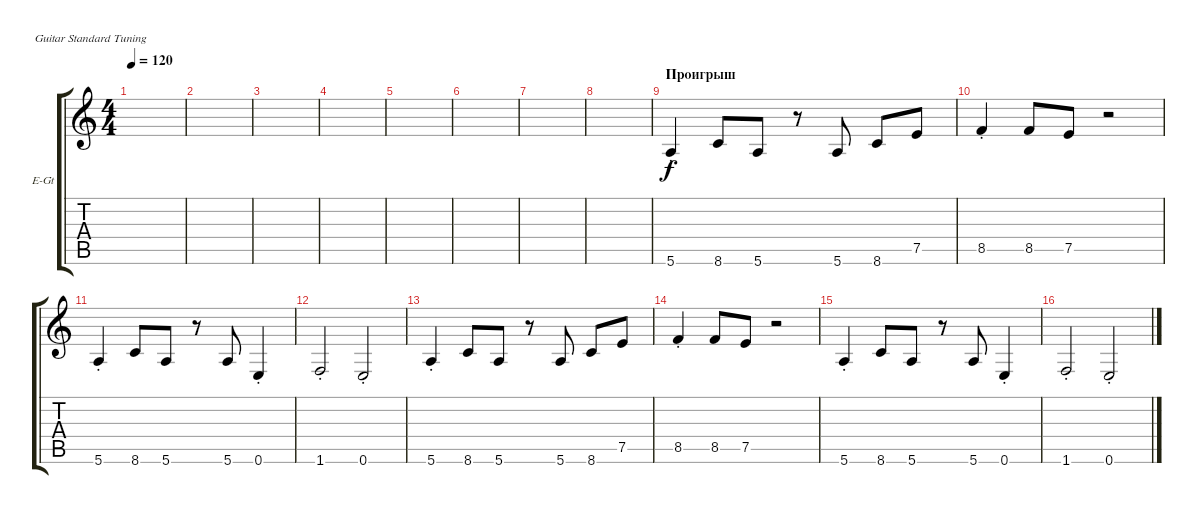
\defaultSystemsLayout 4
\bracketExtendMode groupsimilarinstruments
\firstSystemTrackNameOrientation horizontal
\otherSystemsTrackNameOrientation horizontal
\track ("Electric Guitar" "E-Gt") {instrument overdrivenguitar}
\staff {score tabs}
\tuning (E4 B3 G3 D3 A2 E2)
\ts (4 4)
\tempo 120
\clef g2
\ks c
|
|
|
|
|
|
|
|
\section ("" "Проигрыш")
5.6{st}.4 8.6.8 5.6.8 r.8 5.6.8 8.6.8 7.5.8 |
8.5{st}.4 8.5.8 7.5.8 r.2 |
5.6{st}.4 8.6.8 5.6.8 r.8 5.6.8 0.6{st}.4 |
1.6{st}.2 0.6{st}.2 |
5.6{st}.4 8.6.8 5.6.8 r.8 5.6.8 8.6.8 7.5.8 |
8.5{st}.4 8.5.8 7.5.8 r.2 |
5.6{st}.4 8.6.8 5.6.8 r.8 5.6.8 0.6{st}.4 |
1.6{st}.2 0.6{st}.2
